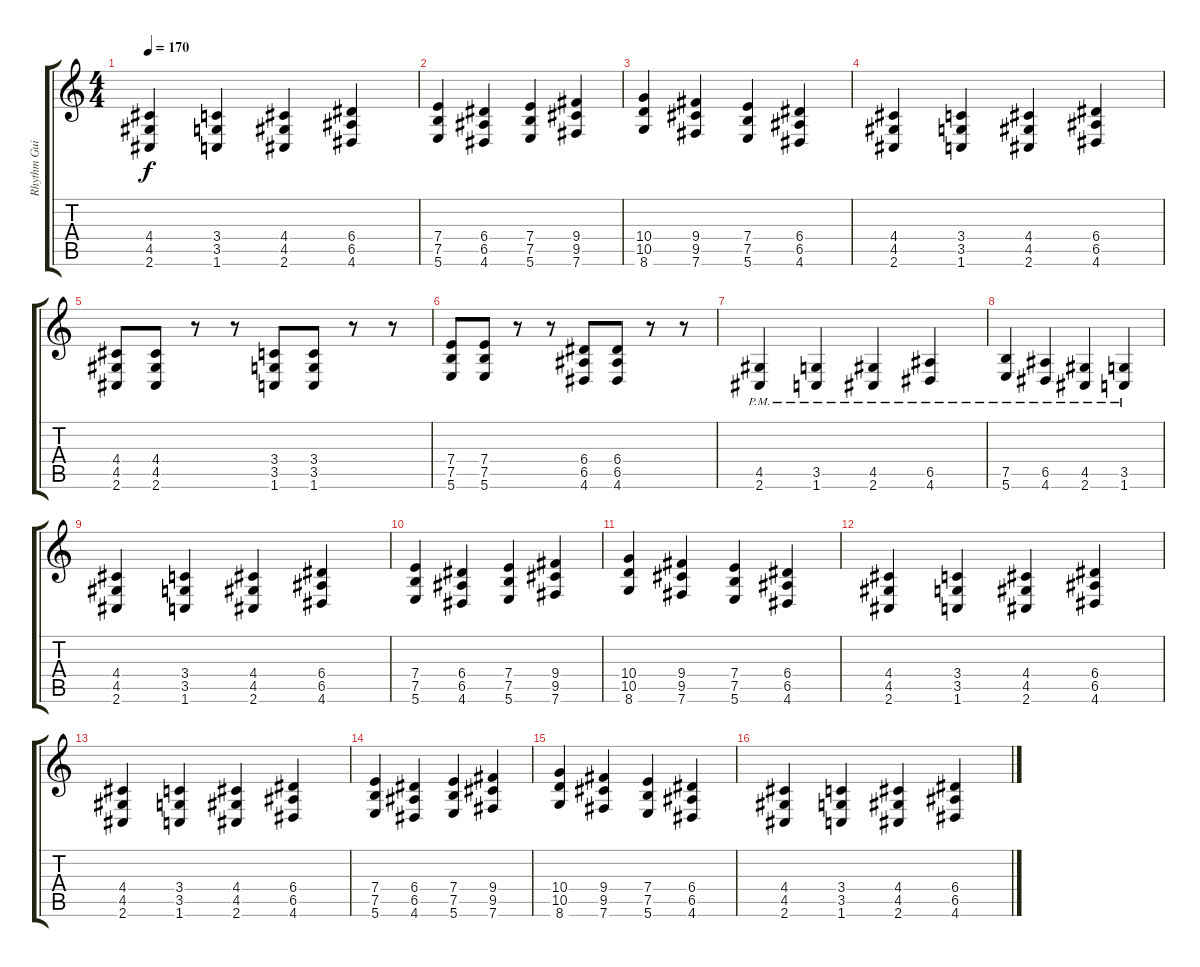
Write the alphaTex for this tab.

\track ("Rhythm Guitar 2" "Rhythm Gui") {instrument distortionguitar}
\staff {score tabs}
\tuning (B3 Gb3 D3 A2 E2 B1) {hide}
\ts (4 4)
\tempo 170
\clef g2
\ks c
(4.4 4.5 2.6).4{dy f} (3.4 3.5 1.6).4 (4.4 4.5 2.6).4 (6.4 6.5 4.6).4 |
(7.4 7.5 5.6).4 (6.4 6.5 4.6).4 (7.4 7.5 5.6).4 (9.4 9.5 7.6).4 |
(10.4 10.5 8.6).4 (9.4 9.5 7.6).4 (7.4 7.5 5.6).4 (6.4 6.5 4.6).4 |
(4.4 4.5 2.6).4 (3.4 3.5 1.6).4 (4.4 4.5 2.6).4 (6.4 6.5 4.6).4 |
(4.4 4.5 2.6).8 (4.4 4.5 2.6).8 r.8 r.8 (3.4 3.5 1.6).8 (3.4 3.5 1.6).8 r.8 r.8 |
(7.4 7.5 5.6).8 (7.4 7.5 5.6).8 r.8 r.8 (6.4 6.5 4.6).8 (6.4 6.5 4.6).8 r.8 r.8 |
(4.5{pm} 2.6{pm}).4 (3.5{pm} 1.6{pm}).4 (4.5{pm} 2.6{pm}).4 (6.5{pm} 4.6{pm}).4 |
(7.5{pm} 5.6{pm}).4 (6.5{pm} 4.6{pm}).4 (4.5{pm} 2.6{pm}).4 (3.5{pm} 1.6{pm}).4 |
(4.4 4.5 2.6).4 (3.4 3.5 1.6).4 (4.4 4.5 2.6).4 (6.4 6.5 4.6).4 |
(7.4 7.5 5.6).4 (6.4 6.5 4.6).4 (7.4 7.5 5.6).4 (9.4 9.5 7.6).4 |
(10.4 10.5 8.6).4 (9.4 9.5 7.6).4 (7.4 7.5 5.6).4 (6.4 6.5 4.6).4 |
(4.4 4.5 2.6).4 (3.4 3.5 1.6).4 (4.4 4.5 2.6).4 (6.4 6.5 4.6).4 |
(4.4 4.5 2.6).4 (3.4 3.5 1.6).4 (4.4 4.5 2.6).4 (6.4 6.5 4.6).4 |
(7.4 7.5 5.6).4 (6.4 6.5 4.6).4 (7.4 7.5 5.6).4 (9.4 9.5 7.6).4 |
(10.4 10.5 8.6).4 (9.4 9.5 7.6).4 (7.4 7.5 5.6).4 (6.4 6.5 4.6).4 |
(4.4 4.5 2.6).4 (3.4 3.5 1.6).4 (4.4 4.5 2.6).4 (6.4 6.5 4.6).4
